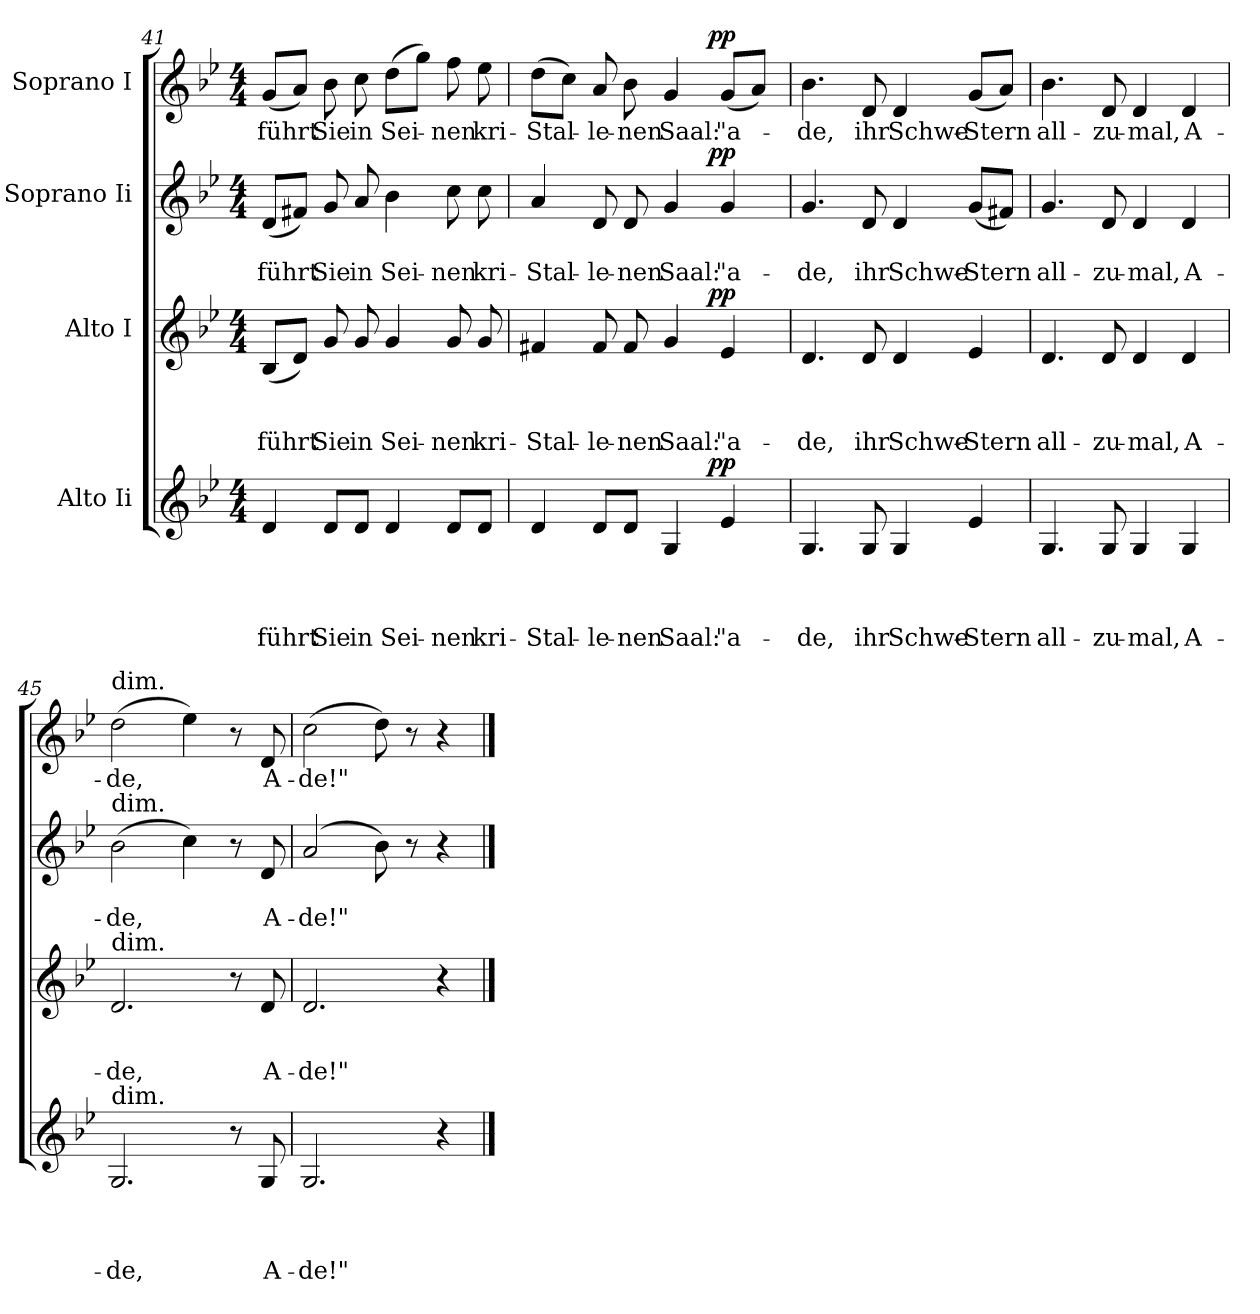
**kern	**text	**text	**text	**text	**dynam	**kern	**text	**text	**text	**dynam	**kern	**text	**text	**dynam	**kern	**text	**dynam
*part4	*part4	*part4	*part4	*part4	*part4	*part3	*part3	*part3	*part3	*part3	*part2	*part2	*part2	*part2	*part1	*part1	*part1
*staff4	*staff4	*staff4	*staff4	*staff4	*staff4	*staff3	*staff3	*staff3	*staff3	*staff3	*staff2	*staff2	*staff2	*staff2	*staff1	*staff1	*staff1
*I"Alto Ii	*	*	*	*	*	*I"Alto I	*	*	*	*	*I"Soprano Ii	*	*	*	*I"Soprano I	*	*
!!LO:LB:g=z
*clefG2	*	*	*	*	*	*clefG2	*	*	*	*	*clefG2	*	*	*	*clefG2	*	*
*k[b-e-]	*	*	*	*	*	*k[b-e-]	*	*	*	*	*k[b-e-]	*	*	*	*k[b-e-]	*	*
*B-:	*	*	*	*	*	*B-:	*	*	*	*	*B-:	*	*	*	*B-:	*	*
*M4/4	*	*	*	*	*	*M4/4	*	*	*	*	*M4/4	*	*	*	*M4/4	*	*
=41	=41	=41	=41	=41	=41	=41	=41	=41	=41	=41	=41	=41	=41	=41	=41	=41	=41
!	!	!	!	!LO:LY:b	!	!	!	!	!LO:LY:b	!	!	!	!LO:LY:b	!	!	!LO:LY:b	!
4d/	.	.	.	führt	.	(<8B-/L	.	.	führt	.	(<8d/L	.	führt	.	(<8g/L	führt	.
.	.	.	.	.	.	8d/J)	.	.	.	.	8f#X/J)	.	.	.	8a/J)	.	.
!	!	!	!	!LO:LY:b	!	!	!	!	!LO:LY:b	!	!	!	!LO:LY:b	!	!	!LO:LY:b	!
8d/L	.	.	.	Sie	.	8g/	.	.	Sie	.	8g/	.	Sie	.	8b-\	Sie	.
!	!	!	!	!LO:LY:b	!	!	!	!	!LO:LY:b	!	!	!	!LO:LY:b	!	!	!LO:LY:b	!
8d/J	.	.	.	in	.	8g/	.	.	in	.	8a/	.	in	.	8cc\	in	.
!	!	!	!	!LO:LY:b	!	!	!	!	!LO:LY:b	!	!	!	!LO:LY:b	!	!	!LO:LY:b	!
4d/	.	.	.	Sei-	.	4g/	.	.	Sei-	.	4b-\	.	Sei-	.	(>8dd\L	Sei-	.
.	.	.	.	.	.	.	.	.	.	.	.	.	.	.	8gg\J)	.	.
!	!	!	!	!LO:LY:b	!	!	!	!	!LO:LY:b	!	!	!	!LO:LY:b	!	!	!LO:LY:b	!
8d/L	.	.	.	-nen	.	8g/	.	.	-nen	.	8cc\	.	-nen	.	8ff\	-nen	.
!	!	!	!	!LO:LY:b	!	!	!	!	!LO:LY:b	!	!	!	!LO:LY:b	!	!	!LO:LY:b	!
8d/J	.	.	.	kri-	.	8g/	.	.	kri-	.	8cc\	.	kri-	.	8ee-\	kri-	.
=42	=42	=42	=42	=42	=42	=42	=42	=42	=42	=42	=42	=42	=42	=42	=42	=42	=42
!	!	!	!	!LO:LY:b	!	!	!	!	!LO:LY:b	!	!	!	!LO:LY:b	!	!	!LO:LY:b	!
*^	*	*	*	*	*	*^	*	*	*	*	*^	*	*	*	*^	*	*
4d/	2ryy	.	.	.	-Stal-	.	4f#X/	2ryy	.	.	-Stal-	.	4a/	2ryy	.	-Stal-	.	(>8dd\L	2ryy	-Stal-	.
.	.	.	.	.	.	.	.	.	.	.	.	.	.	.	.	.	.	8cc\J)	.	.	.
!	!	!	!	!	!LO:LY:b	!	!	!	!	!	!LO:LY:b	!	!	!	!	!LO:LY:b	!	!	!	!LO:LY:b	!
8d/L	.	.	.	.	-le-	.	8f#/	.	.	.	-le-	.	8d/	.	.	-le-	.	8a/	.	-le-	.
!	!	!	!	!	!LO:LY:b	!	!	!	!	!	!LO:LY:b	!	!	!	!	!LO:LY:b	!	!	!	!LO:LY:b	!
8d/J	.	.	.	.	-nen	.	8f#/	.	.	.	-nen	.	8d/	.	.	-nen	.	8b-\	.	-nen	.
!	!	!	!	!	!LO:LY:b	!	!	!	!	!	!LO:LY:b	!	!	!	!	!LO:LY:b	!	!	!	!LO:LY:b	!
4G/	8..ryy	.	.	.	Saal:	.	4g/	8..ryy	.	.	Saal:	.	4g/	8..ryy	.	Saal:	.	4g/	8..ryy	Saal:	.
!	!	!	!	!	!	!LO:DY:a	!	!	!	!	!	!LO:DY:a	!	!	!	!	!LO:DY:a	!	!	!	!LO:DY:a
.	4ryy	.	.	.	.	pp	.	4ryy	.	.	.	pp	.	4ryy	.	.	pp	.	4ryy	.	pp
!	!	!	!	!	!LO:LY:b	!	!	!	!	!	!LO:LY:b	!	!	!	!	!LO:LY:b	!	!	!	!LO:LY:b	!
4e-/	.	.	.	.	"a-	.	4e-/	.	.	.	"a-	.	4g/	.	.	"a-	.	(<8g/L	.	"a-	.
.	.	.	.	.	.	.	.	.	.	.	.	.	.	.	.	.	.	8a/J)	.	.	.
.	32ryy	.	.	.	.	.	.	32ryy	.	.	.	.	.	32ryy	.	.	.	.	32ryy	.	.
=43	=43	=43	=43	=43	=43	=43	=43	=43	=43	=43	=43	=43	=43	=43	=43	=43	=43	=43	=43	=43	=43
!	!	!	!	!	!LO:LY:b	!	!	!	!	!	!LO:LY:b	!	!	!	!	!LO:LY:b	!	!	!	!LO:LY:b	!
*v	*v	*	*	*	*	*	*	*	*	*	*	*	*v	*v	*	*	*	*v	*v	*	*
*	*	*	*	*	*	*v	*v	*	*	*	*	*	*	*	*	*	*	*
4.G/	.	.	.	-de,	.	4.d/	.	.	-de,	.	4.g/	.	-de,	.	4.b-\	-de,	.
!	!	!	!	!LO:LY:b	!	!	!	!	!LO:LY:b	!	!	!	!LO:LY:b	!	!	!LO:LY:b	!
8G/	.	.	.	ihr	.	8d/	.	.	ihr	.	8d/	.	ihr	.	8d/	ihr	.
!	!	!	!	!LO:LY:b	!	!	!	!	!LO:LY:b	!	!	!	!LO:LY:b	!	!	!LO:LY:b	!
4G/	.	.	.	Schwe-	.	4d/	.	.	Schwe-	.	4d/	.	Schwe-	.	4d/	Schwe-	.
!	!	!	!	!LO:LY:b	!	!	!	!	!LO:LY:b	!	!	!	!LO:LY:b	!	!	!LO:LY:b	!
4e-/	.	.	.	-Stern	.	4e-/	.	.	-Stern	.	(<8g/L	.	-Stern	.	(<8g/L	-Stern	.
.	.	.	.	.	.	.	.	.	.	.	8f#X/J)	.	.	.	8a/J)	.	.
!!LO:LB:g=z
=44	=44	=44	=44	=44	=44	=44	=44	=44	=44	=44	=44	=44	=44	=44	=44	=44	=44
!	!	!	!	!LO:LY:b	!	!	!	!	!LO:LY:b	!	!	!	!LO:LY:b	!	!	!LO:LY:b	!
4.G/	.	.	.	all-	.	4.d/	.	.	all-	.	4.g/	.	all-	.	4.b-\	all-	.
!	!	!	!	!LO:LY:b	!	!	!	!	!LO:LY:b	!	!	!	!LO:LY:b	!	!	!LO:LY:b	!
8G/	.	.	.	-zu-	.	8d/	.	.	-zu-	.	8d/	.	-zu-	.	8d/	-zu-	.
!	!	!	!	!LO:LY:b	!	!	!	!	!LO:LY:b	!	!	!	!LO:LY:b	!	!	!LO:LY:b	!
4G/	.	.	.	-mal,	.	4d/	.	.	-mal,	.	4d/	.	-mal,	.	4d/	-mal,	.
!	!	!	!	!LO:LY:b	!	!	!	!	!LO:LY:b	!	!	!	!LO:LY:b	!	!	!LO:LY:b	!
4G/	.	.	.	A-	.	4d/	.	.	A-	.	4d/	.	A-	.	4d/	A-	.
=45	=45	=45	=45	=45	=45	=45	=45	=45	=45	=45	=45	=45	=45	=45	=45	=45	=45
!	!	!	!	!	!	!	!	!	!	!	!	!	!	!	!LO:TX:a:t=dim.	!	!
!	!	!	!	!	!	!	!	!	!	!	!LO:TX:a:t=dim.	!	!	!	!	!	!
!	!	!	!	!	!	!LO:TX:a:t=dim.	!	!	!	!	!	!	!	!	!	!	!
!LO:TX:a:t=dim.	!	!	!	!	!	!	!	!	!	!	!	!	!	!	!	!	!
!	!	!	!	!LO:LY:b	!	!	!	!	!LO:LY:b	!	!	!	!LO:LY:b	!	!	!LO:LY:b	!
2.G/	.	.	.	-de,	.	2.d/	.	.	-de,	.	(>2b-\	.	-de,	.	(>2dd\	-de,	.
.	.	.	.	.	.	.	.	.	.	.	4cc\)	.	.	.	4ee-\)	.	.
8r	.	.	.	.	.	8r	.	.	.	.	8r	.	.	.	8r	.	.
!	!	!	!	!LO:LY:b	!	!	!	!	!LO:LY:b	!	!	!	!LO:LY:b	!	!	!LO:LY:b	!
8G/	.	.	.	A-	.	8d/	.	.	A-	.	8d/	.	A-	.	8d/	A-	.
=46	=46	=46	=46	=46	=46	=46	=46	=46	=46	=46	=46	=46	=46	=46	=46	=46	=46
!	!	!	!	!LO:LY:b	!	!	!	!	!LO:LY:b	!	!	!	!LO:LY:b	!	!	!LO:LY:b	!
2.G/	.	.	.	-de!"	.	2.d/	.	.	-de!"	.	(2a/	.	-de!"	.	(>2cc\	-de!"	.
.	.	.	.	.	.	.	.	.	.	.	8b-\)	.	.	.	8dd\)	.	.
.	.	.	.	.	.	.	.	.	.	.	8r	.	.	.	8r	.	.
4r	.	.	.	.	.	4r	.	.	.	.	4r	.	.	.	4r	.	.
==	==	==	==	==	==	==	==	==	==	==	==	==	==	==	==	==	==
*-	*-	*-	*-	*-	*-	*-	*-	*-	*-	*-	*-	*-	*-	*-	*-	*-	*-
